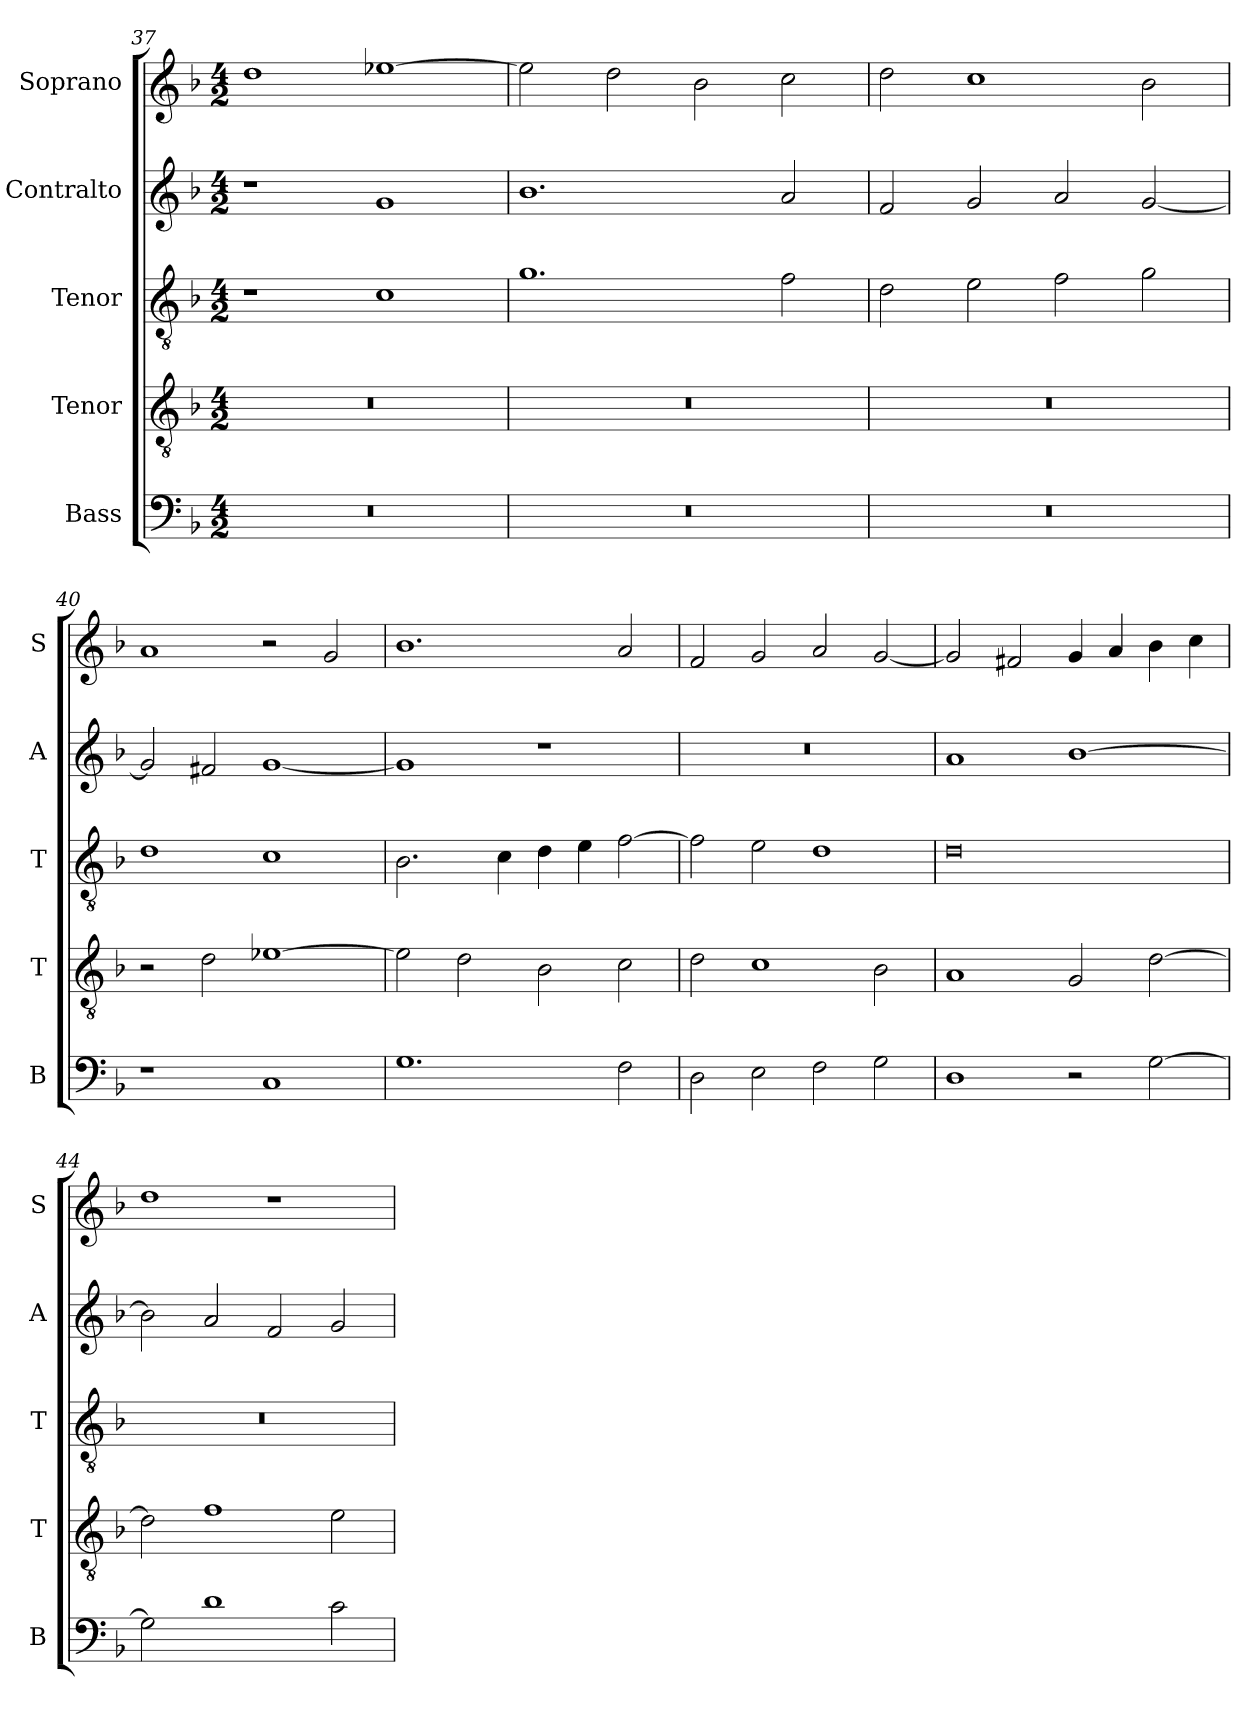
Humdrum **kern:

**kern	**kern	**kern	**kern	**kern
*part5	*part4	*part3	*part2	*part1
*staff5	*staff4	*staff3	*staff2	*staff1
*I"Bass	*I"Tenor	*I"Tenor	*I"Contralto	*I"Soprano
*I'B	*I'T	*I'T	*I'A	*I'S
*clefF4	*clefGv2	*clefGv2	*clefG2	*clefG2
*k[b-]	*k[b-]	*k[b-]	*k[b-]	*k[b-]
*G:dor	*G:dor	*G:dor	*G:dor	*G:dor
*M4/2	*M4/2	*M4/2	*M4/2	*M4/2
=37	=37	=37	=37	=37
0r	0r	1r	1r	1dd
.	.	1c	1g	[1ee-X
=38	=38	=38	=38	=38
0r	0r	1.g	1.b-	2ee-]
.	.	.	.	2dd
.	.	.	.	2b-
.	.	2f	2a	2cc
=39	=39	=39	=39	=39
0r	0r	2d	2f	2dd
.	.	2e	2g	1cc
.	.	2f	2a	.
.	.	2g	[2g	2b-
=40	=40	=40	=40	=40
1r	2r	1d	2g]	1a
.	2d	.	2f#X	.
1C	[1e-X	1c	[1g	2r
.	.	.	.	2g
=41	=41	=41	=41	=41
1.G	2e-]	2.B-	1g]	1.b-
.	2d	.	.	.
.	.	4c	.	.
.	2B-	4d	1r	.
.	.	4e	.	.
2F	2c	[2f	.	2a
=42	=42	=42	=42	=42
2D	2d	2f]	0r	2f
2E	1c	2e	.	2g
2F	.	1d	.	2a
2G	2B-	.	.	[2g
=43	=43	=43	=43	=43
1D	1A	0d	1a	2g]
.	.	.	.	2f#X
2r	2G	.	[1b-	4g
.	.	.	.	4a
[2G	[2d	.	.	4b-
.	.	.	.	4cc
=44	=44	=44	=44	=44
2G]	2d]	0r	2b-]	1dd
1d	1f	.	2a	.
.	.	.	2f	1r
2c	2e	.	2g	.
=	=	=	=	=
*-	*-	*-	*-	*-
